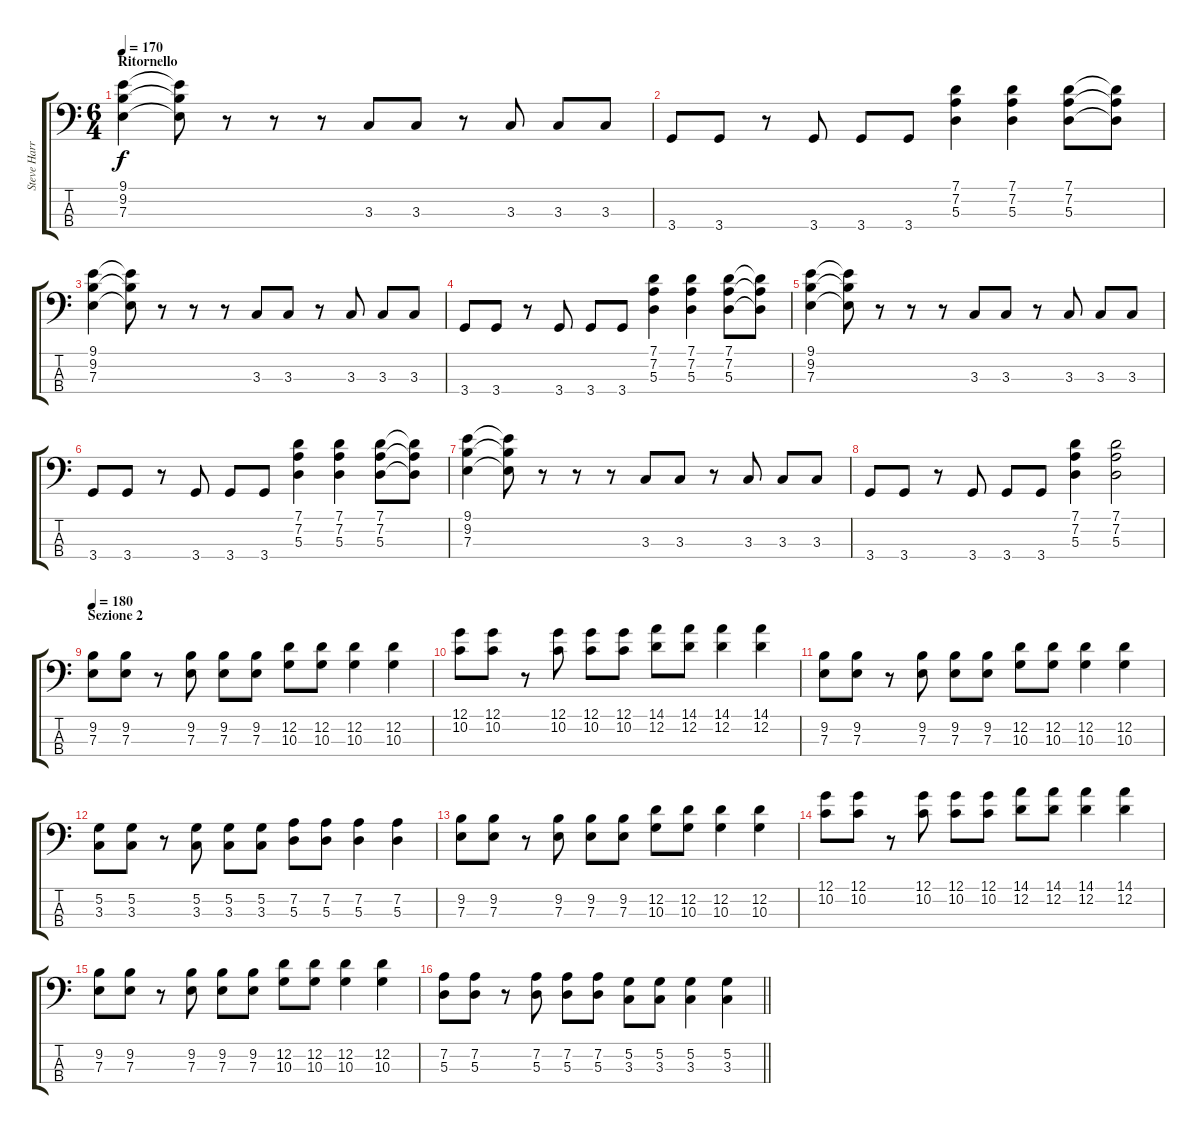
\track ("Steve Harris" "Steve Harr") {instrument electricbassfinger}
\staff {score tabs}
\tuning (G2 D2 A1 E1) {hide}
\ts (6 4)
\section ("" "Ritornello")
\tempo 170
\clef f4
\ks c
(9.1 9.2 7.3).4{dy f} (9.1{t} 9.2{t} 7.3{t}).8 r.8 r.8 r.8 3.3.8 3.3.8 r.8 3.3.8 3.3.8 3.3.8 |
3.4.8 3.4.8 r.8 3.4.8 3.4.8 3.4.8 (7.1 7.2 5.3).4 (7.1 7.2 5.3).4 (7.1 7.2 5.3).8 (7.1{t} 7.2{t} 5.3{t}).8 |
(9.1 9.2 7.3).4 (9.1{t} 9.2{t} 7.3{t}).8 r.8 r.8 r.8 3.3.8 3.3.8 r.8 3.3.8 3.3.8 3.3.8 |
3.4.8 3.4.8 r.8 3.4.8 3.4.8 3.4.8 (7.1 7.2 5.3).4 (7.1 7.2 5.3).4 (7.1 7.2 5.3).8 (7.1{t} 7.2{t} 5.3{t}).8 |
(9.1 9.2 7.3).4 (9.1{t} 9.2{t} 7.3{t}).8 r.8 r.8 r.8 3.3.8 3.3.8 r.8 3.3.8 3.3.8 3.3.8 |
3.4.8 3.4.8 r.8 3.4.8 3.4.8 3.4.8 (7.1 7.2 5.3).4 (7.1 7.2 5.3).4 (7.1 7.2 5.3).8 (7.1{t} 7.2{t} 5.3{t}).8 |
(9.1 9.2 7.3).4 (9.1{t} 9.2{t} 7.3{t}).8 r.8 r.8 r.8 3.3.8 3.3.8 r.8 3.3.8 3.3.8 3.3.8 |
3.4.8 3.4.8 r.8 3.4.8 3.4.8 3.4.8 (7.1 7.2 5.3).4 (7.1 7.2 5.3).2 |
\section ("" "Sezione 2")
\tempo 180
(9.2 7.3).8 (9.2 7.3).8 r.8 (9.2 7.3).8 (9.2 7.3).8 (9.2 7.3).8 (12.2 10.3).8 (12.2 10.3).8 (12.2 10.3).4 (12.2 10.3).4 |
(12.1 10.2).8 (12.1 10.2).8 r.8 (12.1 10.2).8 (12.1 10.2).8 (12.1 10.2).8 (14.1 12.2).8 (14.1 12.2).8 (14.1 12.2).4 (14.1 12.2).4 |
(9.2 7.3).8 (9.2 7.3).8 r.8 (9.2 7.3).8 (9.2 7.3).8 (9.2 7.3).8 (12.2 10.3).8 (12.2 10.3).8 (12.2 10.3).4 (12.2 10.3).4 |
(5.2 3.3).8 (5.2 3.3).8 r.8 (5.2 3.3).8 (5.2 3.3).8 (5.2 3.3).8 (7.2 5.3).8 (7.2 5.3).8 (7.2 5.3).4 (7.2 5.3).4 |
(9.2 7.3).8 (9.2 7.3).8 r.8 (9.2 7.3).8 (9.2 7.3).8 (9.2 7.3).8 (12.2 10.3).8 (12.2 10.3).8 (12.2 10.3).4 (12.2 10.3).4 |
(12.1 10.2).8 (12.1 10.2).8 r.8 (12.1 10.2).8 (12.1 10.2).8 (12.1 10.2).8 (14.1 12.2).8 (14.1 12.2).8 (14.1 12.2).4 (14.1 12.2).4 |
(9.2 7.3).8 (9.2 7.3).8 r.8 (9.2 7.3).8 (9.2 7.3).8 (9.2 7.3).8 (12.2 10.3).8 (12.2 10.3).8 (12.2 10.3).4 (12.2 10.3).4 |
\barLineRight lightlight
(7.2 5.3).8 (7.2 5.3).8 r.8 (7.2 5.3).8 (7.2 5.3).8 (7.2 5.3).8 (5.2 3.3).8 (5.2 3.3).8 (5.2 3.3).4 (5.2 3.3).4
